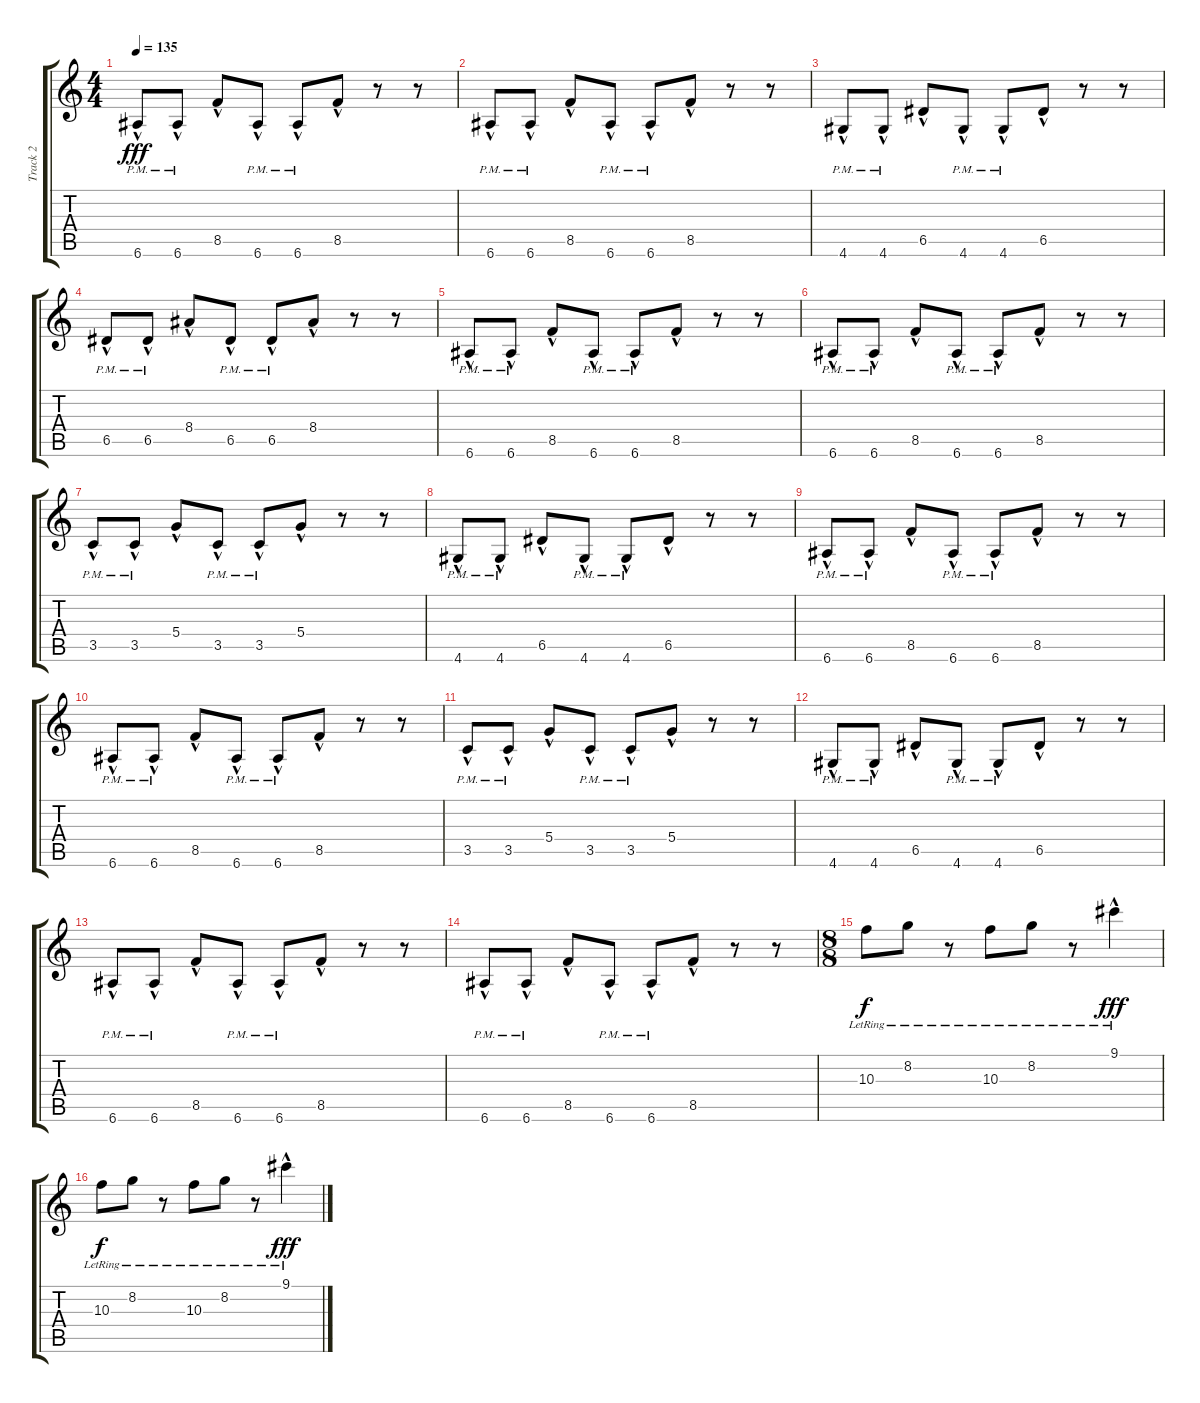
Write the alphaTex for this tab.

\track ("Track 2" "Track 2") {instrument distortionguitar}
\staff {score tabs}
\tuning (E4 B3 G3 D3 A2 E2) {hide}
\ts (4 4)
\tempo 135
\clef g2
\ks c
6.6{hac pm}.8{dy fff} 6.6{hac pm}.8 8.5{hac}.8 6.6{hac pm}.8 6.6{hac pm}.8 8.5{hac}.8 r.8 r.8 |
6.6{hac pm}.8 6.6{hac pm}.8 8.5{hac}.8 6.6{hac pm}.8 6.6{hac pm}.8 8.5{hac}.8 r.8 r.8 |
4.6{hac pm}.8 4.6{hac pm}.8 6.5{hac}.8 4.6{hac pm}.8 4.6{hac pm}.8 6.5{hac}.8 r.8 r.8 |
6.5{hac pm}.8 6.5{hac pm}.8 8.4{hac}.8 6.5{hac pm}.8 6.5{hac pm}.8 8.4{hac}.8 r.8 r.8 |
6.6{hac pm}.8 6.6{hac pm}.8 8.5{hac}.8 6.6{hac pm}.8 6.6{hac pm}.8 8.5{hac}.8 r.8 r.8 |
6.6{hac pm}.8 6.6{hac pm}.8 8.5{hac}.8 6.6{hac pm}.8 6.6{hac pm}.8 8.5{hac}.8 r.8 r.8 |
3.5{hac pm}.8 3.5{hac pm}.8 5.4{hac}.8 3.5{hac pm}.8 3.5{hac pm}.8 5.4{hac}.8 r.8 r.8 |
4.6{hac pm}.8 4.6{hac pm}.8 6.5{hac}.8 4.6{hac pm}.8 4.6{hac pm}.8 6.5{hac}.8 r.8 r.8 |
6.6{hac pm}.8 6.6{hac pm}.8 8.5{hac}.8 6.6{hac pm}.8 6.6{hac pm}.8 8.5{hac}.8 r.8 r.8 |
6.6{hac pm}.8 6.6{hac pm}.8 8.5{hac}.8 6.6{hac pm}.8 6.6{hac pm}.8 8.5{hac}.8 r.8 r.8 |
3.5{hac pm}.8 3.5{hac pm}.8 5.4{hac}.8 3.5{hac pm}.8 3.5{hac pm}.8 5.4{hac}.8 r.8 r.8 |
4.6{hac pm}.8 4.6{hac pm}.8 6.5{hac}.8 4.6{hac pm}.8 4.6{hac pm}.8 6.5{hac}.8 r.8 r.8 |
6.6{hac pm}.8 6.6{hac pm}.8 8.5{hac}.8 6.6{hac pm}.8 6.6{hac pm}.8 8.5{hac}.8 r.8 r.8 |
6.6{hac pm}.8 6.6{hac pm}.8 8.5{hac}.8 6.6{hac pm}.8 6.6{hac pm}.8 8.5{hac}.8 r.8 r.8 |
\ts (8 8)
10.3{lr}.8{dy f} 8.2{lr}.8 r.8 10.3{lr}.8 8.2{lr}.8 r.8 9.1{hac lr}.4{dy fff} |
10.3{lr}.8{dy f} 8.2{lr}.8 r.8 10.3{lr}.8 8.2{lr}.8 r.8 9.1{hac lr}.4{dy fff}
